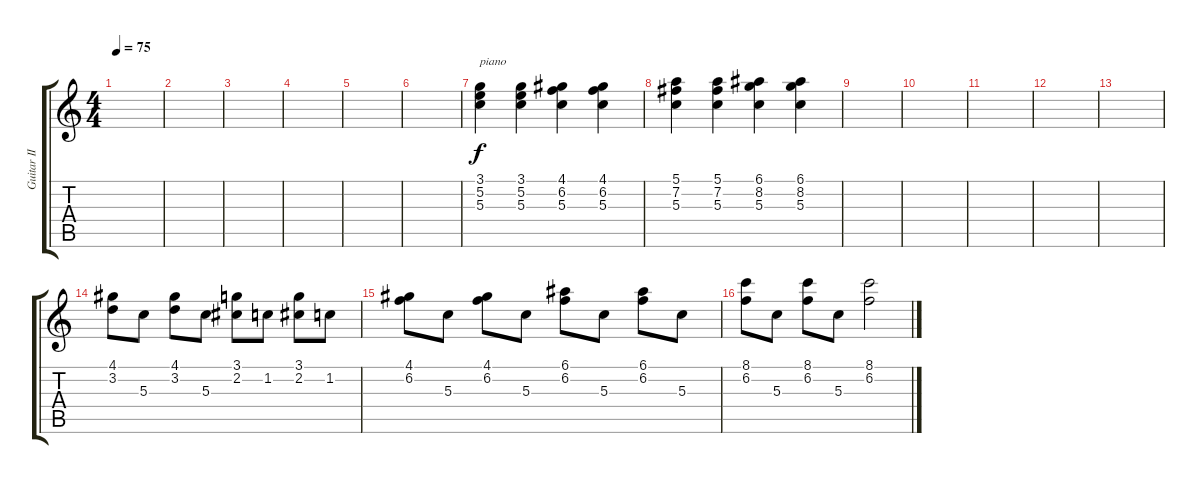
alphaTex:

\track ("Guitar II" "Guitar II") {instrument electricguitarjazz}
\staff {score tabs}
\tuning (E4 B3 G3 D3 A2 E2) {hide}
\ts (4 4)
\tempo 75
\clef g2
\ks c
|
|
|
|
|
|
(3.1 5.2 5.3).4{txt "piano" instrument electricgrandpiano} (3.1 5.2 5.3).4 (4.1 6.2 5.3).4{instrument electricgrandpiano} (4.1 6.2 5.3).4 |
(5.1 7.2 5.3).4{instrument electricgrandpiano} (5.1 7.2 5.3).4 (6.1 8.2 5.3).4{instrument electricgrandpiano} (6.1 8.2 5.3).4 |
|
|
|
|
|
(4.1 3.2).8{instrument electricguitarjazz} 5.3.8 (4.1 3.2).8 5.3.8 (3.1 2.2).8 1.2.8 (3.1 2.2).8 1.2.8 |
(4.1 6.2).8 5.3.8 (4.1 6.2).8 5.3.8 (6.1 6.2).8 5.3.8 (6.1 6.2).8 5.3.8 |
(8.1 6.2).8 5.3.8 (8.1 6.2).8 5.3.8 (8.1 6.2).2
